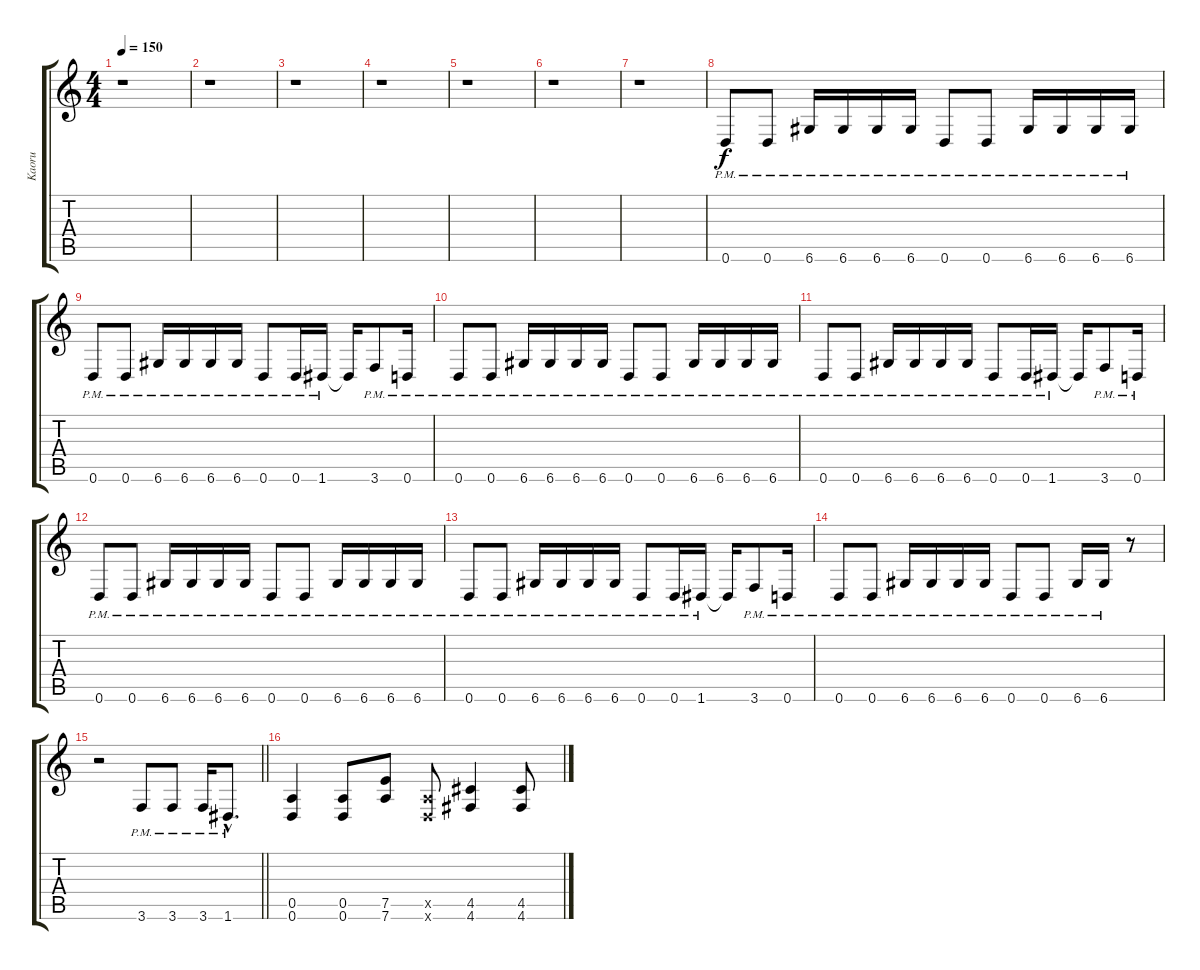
\track ("Kaoru" "Kaoru") {instrument distortionguitar}
\staff {score tabs}
\tuning (E4 B3 G3 D3 A2 D2) {hide}
\ts (4 4)
\tempo 150
\clef g2
\ks c
r.1{dy f} |
r.1 |
r.1 |
r.1 |
r.1 |
r.1 |
r.1 |
0.6{pm}.8 0.6{pm}.8 6.6{pm}.16 6.6{pm}.16 6.6{pm}.16 6.6{pm}.16 0.6{pm}.8 0.6{pm}.8 6.6{pm}.16 6.6{pm}.16 6.6{pm}.16 6.6{pm}.16 |
0.6{pm}.8 0.6{pm}.8 6.6{pm}.16 6.6{pm}.16 6.6{pm}.16 6.6{pm}.16 0.6{pm}.8 0.6{pm}.16 1.6{pm}.16 1.6{t}.16 3.6{pm}.8 0.6{pm}.16 |
0.6{pm}.8 0.6{pm}.8 6.6{pm}.16 6.6{pm}.16 6.6{pm}.16 6.6{pm}.16 0.6{pm}.8 0.6{pm}.8 6.6{pm}.16 6.6{pm}.16 6.6{pm}.16 6.6{pm}.16 |
0.6{pm}.8 0.6{pm}.8 6.6{pm}.16 6.6{pm}.16 6.6{pm}.16 6.6{pm}.16 0.6{pm}.8 0.6{pm}.16 1.6{pm}.16 1.6{t}.16 3.6{pm}.8 0.6{pm}.16 |
0.6{pm}.8 0.6{pm}.8 6.6{pm}.16 6.6{pm}.16 6.6{pm}.16 6.6{pm}.16 0.6{pm}.8 0.6{pm}.8 6.6{pm}.16 6.6{pm}.16 6.6{pm}.16 6.6{pm}.16 |
0.6{pm}.8 0.6{pm}.8 6.6{pm}.16 6.6{pm}.16 6.6{pm}.16 6.6{pm}.16 0.6{pm}.8 0.6{pm}.16 1.6{pm}.16 1.6{t}.16 3.6{pm}.8 0.6{pm}.16 |
0.6{pm}.8 0.6{pm}.8 6.6{pm}.16 6.6{pm}.16 6.6{pm}.16 6.6{pm}.16 0.6{pm}.8 0.6{pm}.8 6.6{pm}.16 6.6{pm}.16 r.8 |
\barLineRight lightlight
r.2 3.6{pm}.8 3.6{pm}.8 3.6{pm}.16 1.6{hac pm}.8{d} |
(0.5 0.6).4 (0.5 0.6).8 (7.5 7.6).8 (0.5{x} 0.6{x}).8 (4.5 4.6).4 (4.5 4.6).8
